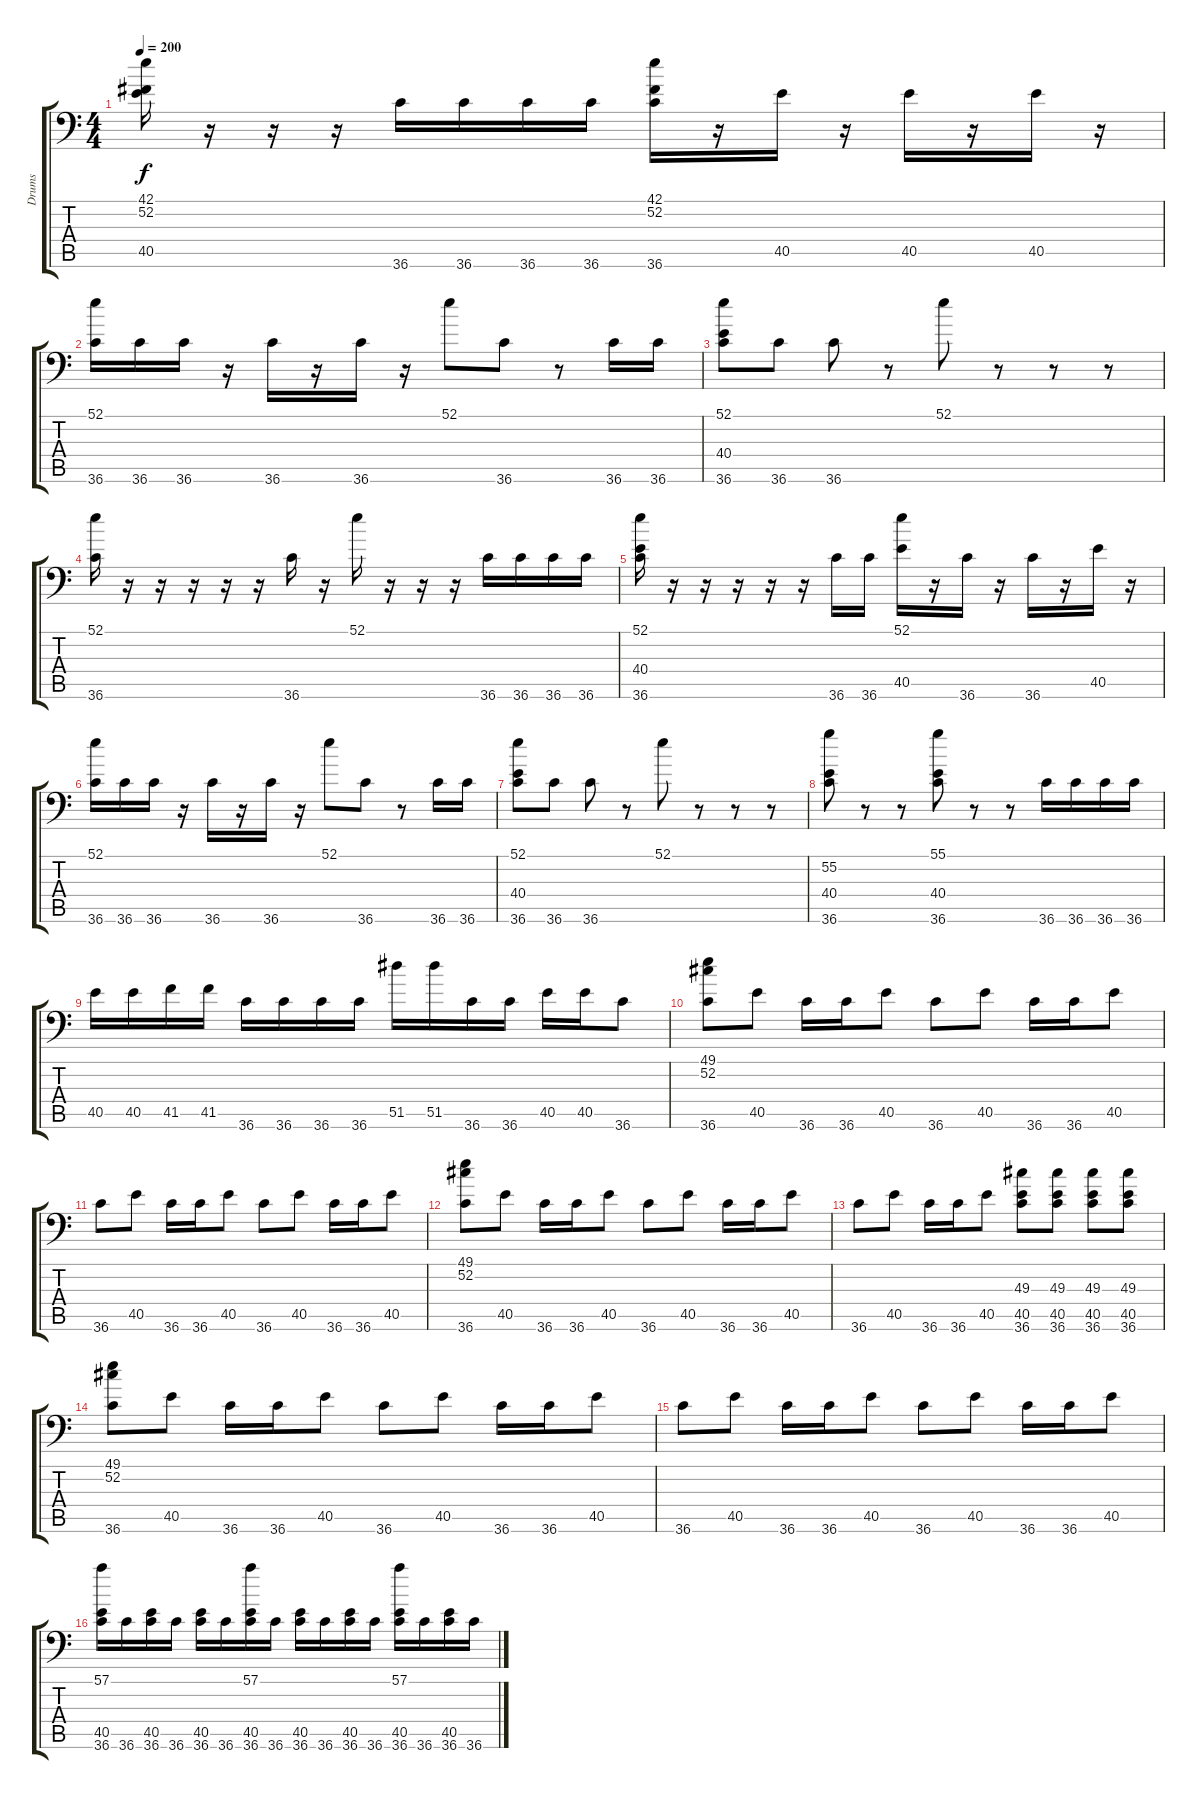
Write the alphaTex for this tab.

\track ("Drums" "Drums") {instrument acousticgrandpiano}
\staff {score tabs}
\tuning (C-1 C-1 C-1 C-1 C-1 C-1) {hide}
\ts (4 4)
\tempo 200
\clef f4
\ks c
(42.1 52.2 40.5).16{dy f} r.16 r.16 r.16 36.6.16 36.6.16 36.6.16 36.6.16 (42.1 52.2 36.6).16 r.16 40.5.16 r.16 40.5.16 r.16 40.5.16 r.16 |
(52.1 36.6).16 36.6.16 36.6.16 r.16 36.6.16 r.16 36.6.16 r.16 52.1.8 36.6.8 r.8 36.6.16 36.6.16 |
(52.1 40.4 36.6).8 36.6.8 36.6.8 r.8 52.1.8 r.8 r.8 r.8 |
(52.1 36.6).16 r.16 r.16 r.16 r.16 r.16 36.6.16 r.16 52.1.16 r.16 r.16 r.16 36.6.16 36.6.16 36.6.16 36.6.16 |
(52.1 40.4 36.6).16 r.16 r.16 r.16 r.16 r.16 36.6.16 36.6.16 (52.1 40.5).16 r.16 36.6.16 r.16 36.6.16 r.16 40.5.16 r.16 |
(52.1 36.6).16 36.6.16 36.6.16 r.16 36.6.16 r.16 36.6.16 r.16 52.1.8 36.6.8 r.8 36.6.16 36.6.16 |
(52.1 40.4 36.6).8 36.6.8 36.6.8 r.8 52.1.8 r.8 r.8 r.8 |
(55.2 40.4 36.6).8 r.8 r.8 (55.1 40.4 36.6).8 r.8 r.8 36.6.16 36.6.16 36.6.16 36.6.16 |
40.5.16 40.5.16 41.5.16 41.5.16 36.6.16 36.6.16 36.6.16 36.6.16 51.5.16 51.5.16 36.6.16 36.6.16 40.5.16 40.5.16 36.6.8 |
(49.1 52.2 36.6).8 40.5.8 36.6.16 36.6.16 40.5.8 36.6.8 40.5.8 36.6.16 36.6.16 40.5.8 |
36.6.8 40.5.8 36.6.16 36.6.16 40.5.8 36.6.8 40.5.8 36.6.16 36.6.16 40.5.8 |
(49.1 52.2 36.6).8 40.5.8 36.6.16 36.6.16 40.5.8 36.6.8 40.5.8 36.6.16 36.6.16 40.5.8 |
36.6.8 40.5.8 36.6.16 36.6.16 40.5.8 (49.3 40.5 36.6).8 (49.3 40.5 36.6).8 (49.3 40.5 36.6).8 (49.3 40.5 36.6).8 |
(49.1 52.2 36.6).8 40.5.8 36.6.16 36.6.16 40.5.8 36.6.8 40.5.8 36.6.16 36.6.16 40.5.8 |
36.6.8 40.5.8 36.6.16 36.6.16 40.5.8 36.6.8 40.5.8 36.6.16 36.6.16 40.5.8 |
(57.1 40.5 36.6).16 36.6.16 (40.5 36.6).16 36.6.16 (40.5 36.6).16 36.6.16 (57.1 40.5 36.6).16 36.6.16 (40.5 36.6).16 36.6.16 (40.5 36.6).16 36.6.16 (57.1 40.5 36.6).16 36.6.16 (40.5 36.6).16 36.6.16
